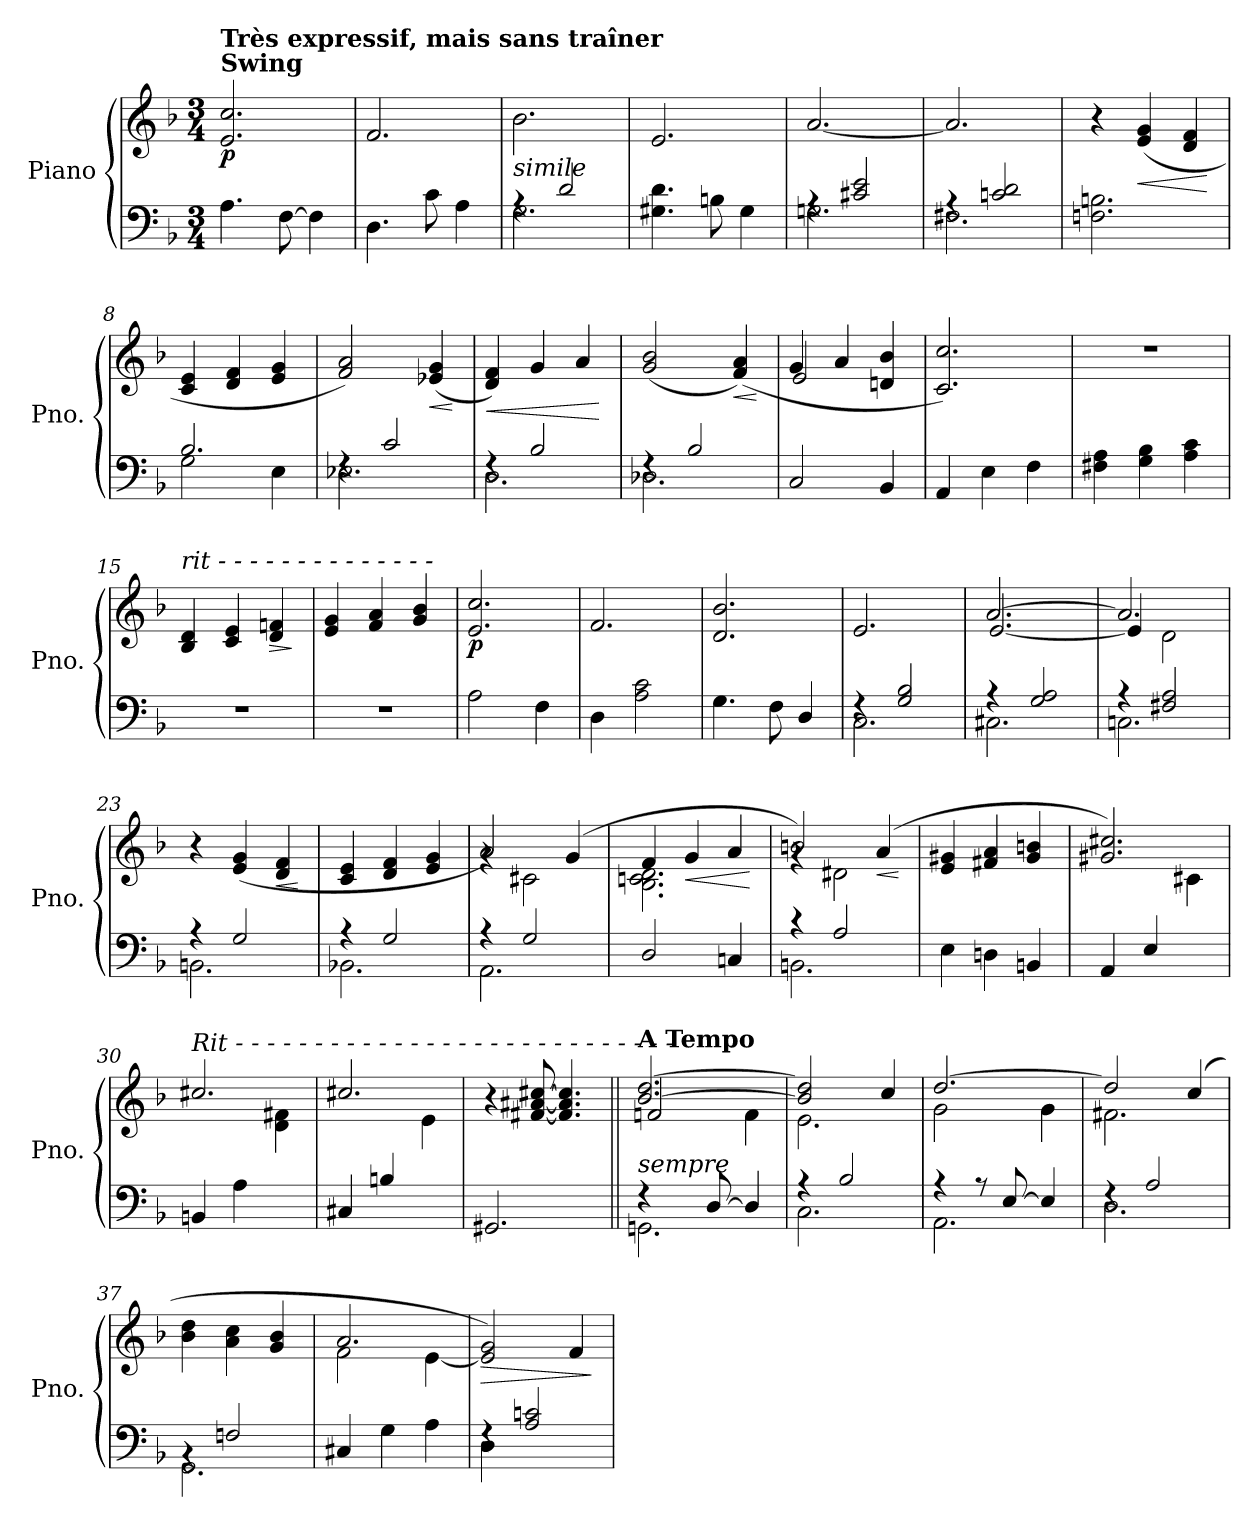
**kern	**kern	**dynam
*part1	*part1	*part1
*staff2	*staff1	*staff1/2
*I"Piano	*	*
*I'Pno.	*	*
*clefF4	*clefG2	*
*k[b-]	*k[b-]	*
*M3/4	*M3/4	*
*MM138	*MM138	*
=1	=1	=1
!	!LO:TX:a:B:t=Swing	!
!	!LO:TX:a:B:t=Très expressif, mais sans traîner	!
!	!	!LO:DY:b
4.A\	2.e/ 2.cc/	p
[8F\	.	.
4F\]	.	.
=2	=2	=2
4.D\	2.f/	.
8c\	.	.
4A\	.	.
=3	=3	=3
*^	*	*
!LO:TX:a:i:t=simile	!	!	!
4rA	2.G\	2.b-\	.
2d/	.	.	.
*v	*v	*	*
=4	=4	=4
4.G#X\ 4.d\	2.e/	.
8Bn\	.	.
4G#\	.	.
=5	=5	=5
*^	*	*
4rA	2.Gn\	[2.a/	.
2c#X/ 2e/	.	.	.
=6	=6	=6	=6
4rA	2.F#X\	2.a/]	.
2cn/ 2d/	.	.	.
*v	*v	*	*
=7	=7	=7
2.Fn\ 2.Bn\	4r	.
!	!	!LO:HP:b
.	(4e/ 4g/	<
.	4d/ 4f/	.
.	.	[
=8	=8	=8
*^	*	*
2.B-/	2G\	4c/ 4e/	.
.	.	4d/ 4f/	.
.	4E\	4e/ 4g/	.
=9	=9	=9	=9
4rF	2.E-X\	2f/ 2a/)	.
2c/	.	.	.
!	!	!	!LO:HP:b
.	.	(4e-X/ 4g/	<
*v	*v	*	*
.	.	[
!!LO:LB:g=z
=10	=10	=10
*^	*	*
!	!	!	!LO:HP:b
4rF	2.D\	4d/ 4f/)	<
2B-/	.	4g/	.
.	.	4a/	.
*v	*v	*	*
.	.	[
=11	=11	=11
*^	*	*
4rF	2.D-X\	(2g/ 2b-/	.
2B-/	.	.	.
!	!	!	!LO:HP:b
.	.	(4f/ 4a/)	<
*v	*v	*	*
.	.	[
=12	=12	=12
*	*^	*
2C/	4g/	2e/	.
.	4a/	.	.
4BB-/	4dn/ 4b-/	4ryy	.
*	*v	*v	*
=13	=13	=13
4AA/	2.c/ 2.cc/)	.
4E\	.	.
4F\	.	.
=14	=14	=14
4F#X\ 4A\	2.r	.
4G\ 4B-\	.	.
4A\ 4c\	.	.
=15	=15	=15
!	!LO:TX:a:i:t=rit - - - - - - - - - - - - - -	!
2.r	4B-/ 4d/	.
.	4c/ 4e/	.
!	!	!LO:HP:b
.	4d/ 4fn/	>
.	.	]
=16	=16	=16
2.r	4e/ 4g/	.
.	4f/ 4a/	.
.	4g/ 4b-/	.
=17	=17	=17
!	!	!LO:DY:b
2A\	2.e/ 2.cc/	p
4F\	.	.
=18	=18	=18
4D\	2.f/	.
2A\ 2c\	.	.
=19	=19	=19
4.G\	2.d/ 2.b-/	.
8F\	.	.
4D/	.	.
!!LO:LB:g=z
=20	=20	=20
*^	*	*
4rF	2.C\	2.e/	.
2G/ 2B-/	.	.	.
=21	=21	=21	=21
*	*	*^	*
4r	2.C#X\	[2.a/	[2.e/	.
2G/ 2A/	.	.	.	.
=22	=22	=22	=22	=22
4r	2.Cn\	2.a/]	4e/]	.
2F#X/ 2A/	.	.	2d\	.
*	*	*v	*v	*
=23	=23	=23	=23
4r	2.BBn\	4r	.
2G/	.	(4e/ 4g/	.
!	!	!	!LO:HP:b
.	.	4d/ 4f/	<
*v	*v	*	*
.	.	[
=24	=24	=24
*^	*	*
4r	2.BB-X\	4c/ 4e/	.
2G/	.	4d/ 4f/	.
.	.	4e/ 4g/	.
=25	=25	=25	=25
*	*	*^	*
4r	2.AA\	2a/)	4rg	.
2G/	.	.	2c#X\	.
.	.	(4g/	.	.
*v	*v	*	*	*
=26	=26	=26	=26
2D/	4f/	2.B-\ 2.cn\ 2.d\	.
!	!	!	!LO:HP:b
.	4g/	.	<
4Cn/	4a/	.	.
*	*v	*v	*
.	.	[
=27	=27	=27
*^	*^	*
4r	2.BBn\	2bn/)	4rg	.
2A/	.	.	2d#X\	.
!	!	!	!	!LO:HP:b
.	.	(4a/	.	<
*v	*v	*	*	*
*	*v	*v	*
.	.	[
=28	=28	=28
4E\	4e/ 4g#X/	.
4Dn\	4f#X/ 4a/	.
4BBn/	4g#/ 4bn/	.
!!LO:LB:g=z
=29	=29	=29
*	*^	*
4AA/	2.g#X/ 2.cc#X/)	2ryy	.
4E/	.	.	.
4ryy	.	4c#X\	.
=30	=30	=30	=30
!	!LO:TX:a:i:t=Rit - - - - - - - - - - - - - - - - - - - - - - - - - - - -	!	!
4BBn/	2.cc#X/	2ryy	.
4A\	.	.	.
4ryy	.	4d\ 4f#X\	.
=31	=31	=31	=31
4C#X/	2.cc#X/	2ryy	.
4Bn/	.	.	.
4ryy	.	4e\	.
*	*v	*v	*
=32	=32	=32
2.GG#X/	4r	.
.	[8f#X/ [8a#X/ [8cc#X/	.
.	4.f#/] 4.a#/] 4.cc#/]	.
=33||	=33||	=33||
*^	*^	*
!	!	!LO:TX:a:B:t=A Tempo	!	!
!LO:TX:a:i:t=sempre	!	!	!	!
4r	2.GGn\	[2.b-/ [2.dd/	2fn/	.
8rbyy	.	.	.	.
[8D/	.	.	.	.
4D/]	.	.	4f\	.
=34	=34	=34	=34	=34
4r	2.C\	2b-/] 2dd/]	2.e\	.
2B-/	.	.	.	.
.	.	4cc/	.	.
=35	=35	=35	=35	=35
4r	2.AA\	[2.dd/	2g\	.
8r	.	.	.	.
[8E/	.	.	.	.
4E/]	.	.	4g\	.
=36	=36	=36	=36	=36
4rF	2.D\	2dd/]	2.f#X\	.
2A/	.	.	.	.
.	.	(4cc/	.	.
*	*	*v	*v	*
!!LO:LB:g=z
=37	=37	=37	=37
4rBB	2.GG\	4b-\ 4dd\	.
2Fn/	.	4a\ 4cc\	.
.	.	4g/ 4b-/	.
*v	*v	*	*
=38	=38	=38
*	*^	*
4C#X/	2.a/	2f\	.
4G\	.	.	.
4A\	.	[4e\	.
=39	=39	=39	=39
*^	*	*	*
!	!	!	!	!LO:HP:b
*	*	*v	*v	*
4rF	4D\	2e/] 2g/)	>
2A/ 2cn/	2ryy	.	.
.	.	4f/	.
*v	*v	*	*
.	.	]
=	=	=
*-	*-	*-
